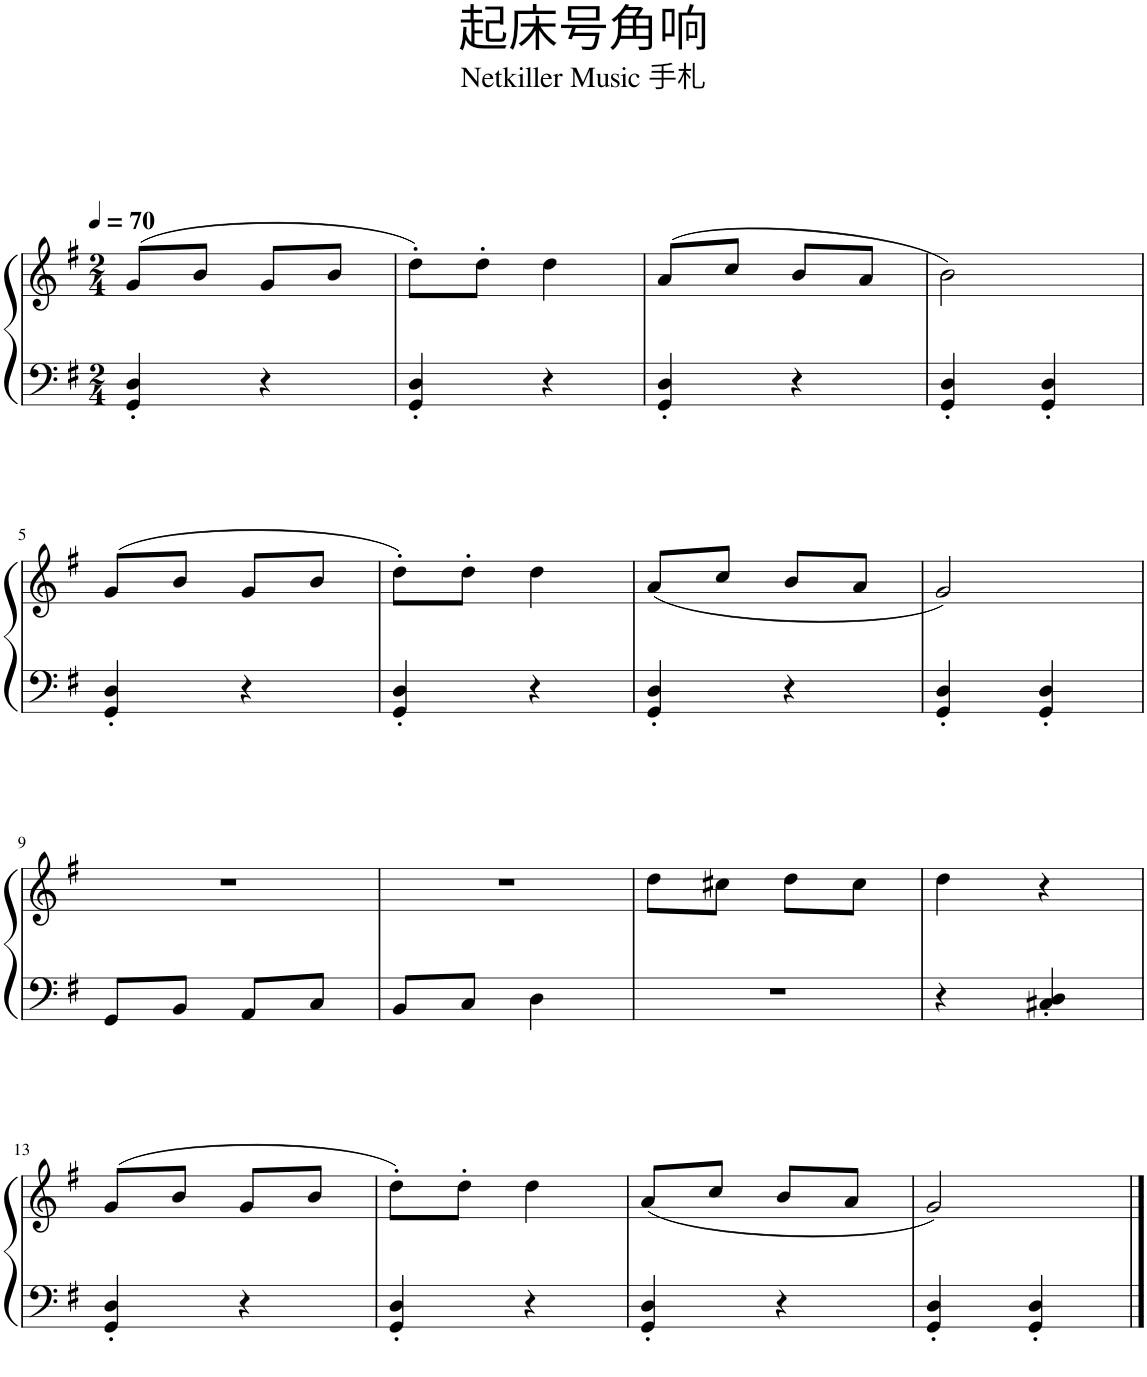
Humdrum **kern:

**kern	**kern
*part1	*part1
*staff2	*staff1
*I"Piano	*
*I'Pno.	*
*clefF4	*clefG2
*k[f#]	*k[f#]
*M2/4	*M2/4
*MM70	*MM70
=1	=1
4GG/' 4D/'	(8g/L
.	8b/J
4r	8g/L
.	8b/J
=2	=2
4GG/' 4D/'	8dd'\L)
.	8dd'\J
4r	4dd\
=3	=3
4GG/' 4D/'	(8a/L
.	8cc/J
4r	8b/L
.	8a/J
=4	=4
4GG/' 4D/'	2b\)
4GG/' 4D/'	.
!!LO:LB:g=z
=5	=5
4GG/' 4D/'	(8g/L
.	8b/J
4r	8g/L
.	8b/J
=6	=6
4GG/' 4D/'	8dd'\L)
.	8dd'\J
4r	4dd\
=7	=7
4GG/' 4D/'	(8a/L
.	8cc/J
4r	8b/L
.	8a/J
=8	=8
4GG/' 4D/'	2g/)
4GG/' 4D/'	.
!!LO:LB:g=z
=9	=9
8GG/L	2r
8BB/J	.
8AA/L	.
8C/J	.
=10	=10
8BB/L	2r
8C/J	.
4D\	.
=11	=11
2r	8dd\L
.	8cc#X\J
.	8dd\L
.	8cc#\J
=12	=12
4r	4dd\
4C#X/' 4D/'	4r
!!LO:LB:g=z
=13	=13
4GG/' 4D/'	(8g/L
.	8b/J
4r	8g/L
.	8b/J
=14	=14
4GG/' 4D/'	8dd'\L)
.	8dd'\J
4r	4dd\
=15	=15
4GG/' 4D/'	(8a/L
.	8cc/J
4r	8b/L
.	8a/J
=16	=16
4GG/' 4D/'	2g/)
4GG/' 4D/'	.
==	==
*-	*-
